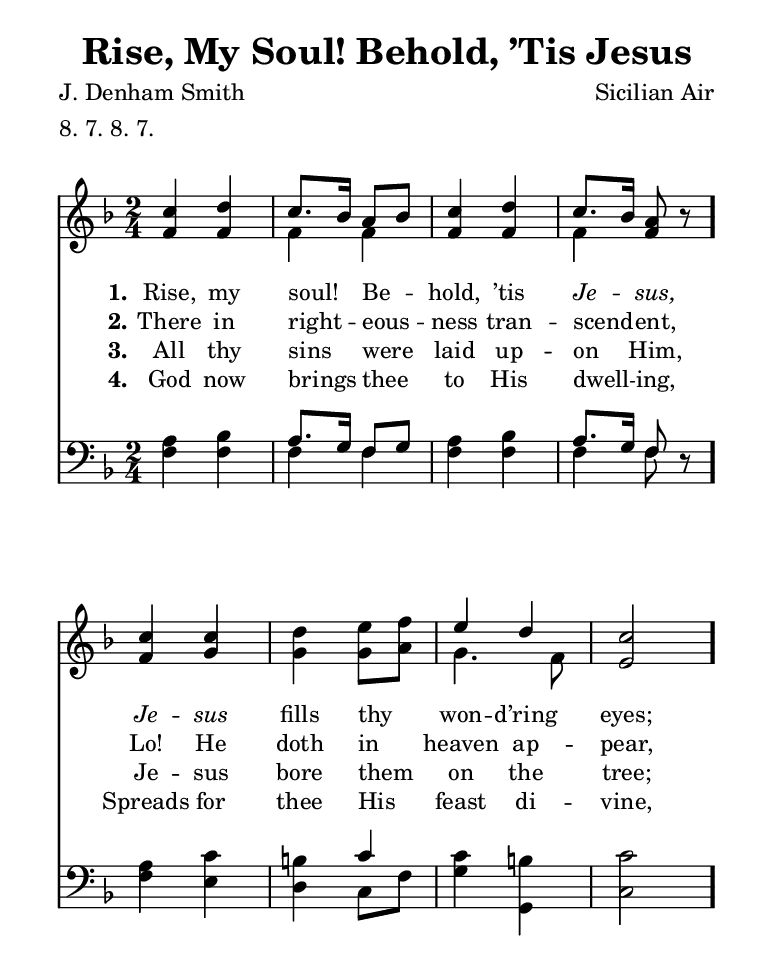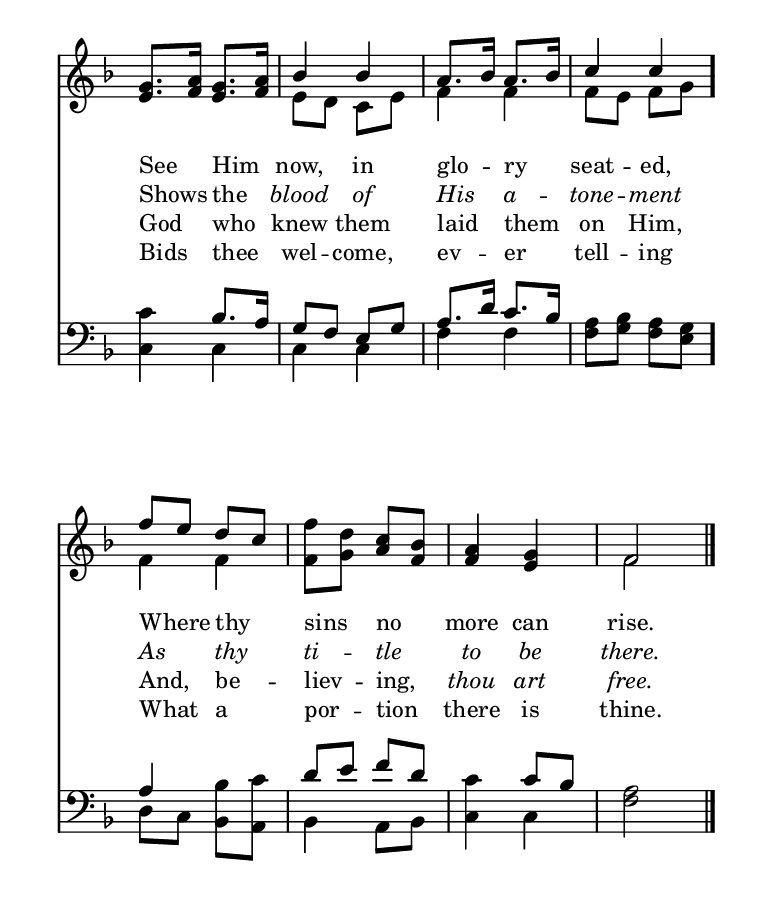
\include "common/global.ily"
\paper {
  \include "common/paper.ily"
  ragged-bottom = ##t
  system-system-spacing.padding = 11
}

\header{
  %gospel
  hymnnumber = "288"
  title = "Rise, My Soul! Behold, ’Tis Jesus"
  tunename = "Sicilian Mariners"
  meter = "8. 7. 8. 7."
  poet = "J. Denham Smith"
  composer = "Sicilian Air"
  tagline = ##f
}

global = {
  \include "common/overrides.ily"
  \override Staff.TimeSignature.style = #'numbered
  \time 2/4
  \override Score.MetronomeMark.transparent = ##t % hide all fermata changes too
  \tempo 4=80
  \key f \major
  \autoBeamOff
}

notesSoprano = {
\global
\relative c'' {

  c4 d | c8.[ bes16] a8[ bes] | c4 d | c8.[ bes16] a8 r8 |
  c4 c | d e8[ f] | e4 d | c2 |
  g8.[ a16] g8.[ a16] | bes4 bes | a8.[ bes16] a8.[ bes16] c4 c |
  f8[ e] d[ c] | f[ d] c[ bes] | a4 g | f2 |

  \bar "|."

}
}

notesAlto = {
\global
\relative e' {

  f4 f | f f | f f | f f8 r |
  f4 g | g g8[ a] | g4. f8 | e2 |
  e8.[ f16] e8.[ f16] | e8[ d] c[ e] | f4 f | f8[ e] f[ g] |
  f4 f | f8[ g] a8[ f] | f4 e | f2 |

}
}

notesTenor = {
\global
\relative a {

  a4 bes | a8.[ g16] f8[ g] | a4 bes | a8.[ g16] f8 r |
  a4 c | b c | c b | c2 |
  c4 bes8.[ a16] | g8[ f] e[ g] | a8.[ d16] c8.[ bes16] | a8[ bes] a[ g] |
  a4 bes8[ c] | d[ e] f[ d] | c4 c8[ bes] | a2 |

}
}

notesBass = {
\global
\relative f {

  f4 f | f f | f f | f f8 r |
  f4 e | d c8[ f] | g4 g, | c2 |
  c4 c | c c | f f | f8[ g] f[ e] |
  d8[ c] bes[ a] | bes4 a8[ bes] | c4 c | f2 |

}
}

wordsA = \lyricmode {
\set stanza = "1."

Rise, my soul! Be -- hold, ’tis \italicsOn Je -- sus, \bar "."
Je -- sus \italicsOff fills thy won -- d’ring eyes; \bar "."
See Him now, in glo -- ry seat -- ed, \bar "."
Where thy sins no more can rise. \bar "."

}

wordsB = \lyricmode {
\set stanza = "2."

There in right -- eous -- ness tran -- scend -- ent,
Lo! He doth in heaven ap -- pear,
Shows the \italicsOn blood of His a -- tone -- ment
As thy ti -- tle to be there. \italicsOff

}

wordsC = \lyricmode {
\set stanza = "3."

All thy sins were laid up -- on Him,
Je -- sus bore them on the tree;
God who knew them laid them on Him,
And, be -- liev -- ing, \italicsOn thou art free. \italicsOff

}

wordsD = \lyricmode {
\set stanza = "4."

God now brings thee to His dwell -- ing,
Spreads for thee His feast di -- vine,
Bids thee wel -- come, ev -- er tell -- ing
What a por -- tion there is thine.

}

wordsE = \markuplist {

\line { In that circle of God’s favor — }
\line { { \hspace #2 } Circle of the Father’s love — }
\line { All is rest, and rest forever, }
\line { { \hspace #2 } All is perfectness above. }

}

wordsF = \markuplist {

\line { Blessed, glorious word \italic forever, }
\line { { \hspace #2 } Yea, \italic forever is the word; }
\line { Nothing can the ransomed sever, }
\line { { \hspace #2 } Naught divide them from the Lord. }

}

\score {
  \context ChoirStaff <<
    \context Staff = upper <<
      \set Staff.autoBeaming = ##f
      \set ChoirStaff.systemStartDelimiter = #'SystemStartBar
      \set ChoirStaff.printPartCombineTexts = ##f
      \partcombine #'(2 . 11) \notesSoprano \notesAlto
      \context NullVoice = sopranos { \voiceOne << \notesSoprano >> }
      \context Lyrics = one   \lyricsto sopranos \wordsA
      \context Lyrics = two   \lyricsto sopranos \wordsB
      \context Lyrics = three \lyricsto sopranos \wordsC
      \context Lyrics = four  \lyricsto sopranos \wordsD
    >>
    \context Staff = men <<
      \set Staff.autoBeaming = ##f
      \clef bass
      \set ChoirStaff.printPartCombineTexts = ##f
      \partcombine #'(2 . 11) \notesTenor \notesBass
    >>
  >>
  \layout {
    \include "common/layout.ily"
  }
  #(cond ((ly:get-option 'eog-midi-permitted) #{ \midi{
    \include "common/midi.ily"
  } #}))
}

\markup { \column {
  \fill-line { \vcenter \column {
    \vspace #1
    \line{ \bold 5 \column { \wordsE } } \combine \null \vspace #0.4
    \line{ \bold 6 \column { \wordsF } }
    \vspace #1
  } }
} }

\version "2.19.49"  % necessary for upgrading to future LilyPond versions.

% vi:set et ts=2 sw=2 ai nocindent syntax=lilypond:
